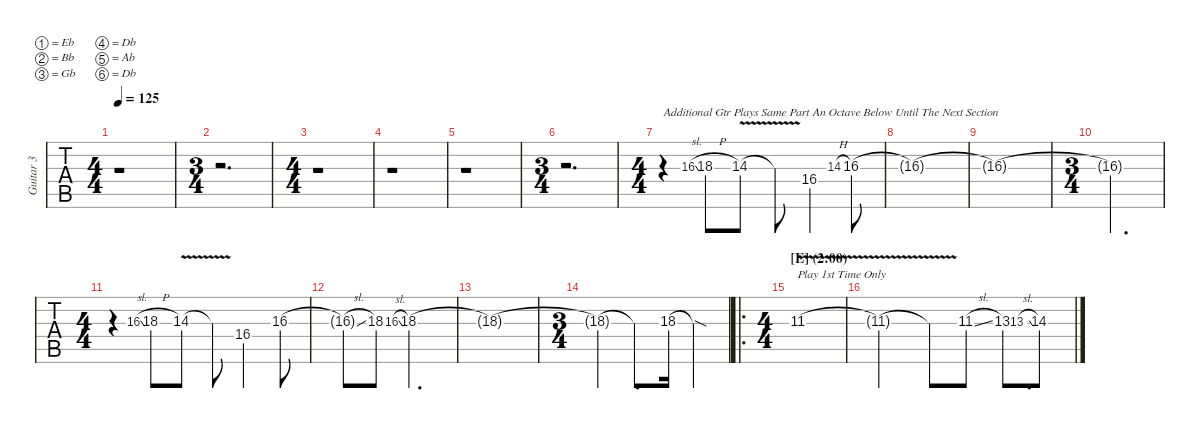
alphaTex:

\defaultSystemsLayout 4
\hideDynamics
\bracketExtendMode nobrackets
\multiTrackTrackNamePolicy allsystems
\firstSystemTrackNameMode fullname
\otherSystemsTrackNameMode fullname
\otherSystemsTrackNameOrientation horizontal
\track ("Guitar 3" "Guitar 3") {instrument overdrivenguitar}
\staff {tabs}
\tuning (Eb4 Bb3 Gb3 Db3 Ab2 Db2)
\ts (4 4)
\scale
0.998558
\tempo 125
\accidentals auto
\clef g2
\ottava regular
\simile none
\ks aminor
r.1{dy mf} |
\ts (3 4)
\beaming (8 2 2 2)
\scale
0.989799 r.2{d} |
\ts (4 4)
\beaming (8 2 2 2 2)
\scale
1.00842 r.1 |
\scale
1.00217 r.1 |
\scale
0.989409 r.1 |
\ts (3 4)
\beaming (8 2 2 2)
\scale
1.01361 r.2{d} |
\ts (4 4)
\beaming (8 2 2 2 2)
\scale
0.978748 r.4{txt "Additional Gtr Plays Same Part An Octave Below Until The Next Section"} 16.3{sl acc x}.8{gr onbeat} 18.3{h acc #}.8 14.3{v acc x}.8 14.3{v t acc x}.8 16.4{acc #}.4 14.3{h acc x}.8{gr onbeat} 16.3{acc x}.8 |
\scale
1.00765 16.3{t acc x}.1 |
\scale
1.01376 16.3{t acc x}.1 |
\ts (3 4)
\beaming (8 2 2 2)
\scale
0.992703 16.3{t acc x}.2{d} |
\ts (4 4)
\beaming (8 2 2 2 2)
\scale
0.993533 r.4 16.3{sl acc x}.8{gr onbeat} 18.3{h acc #}.8 14.3{v acc x}.8 14.3{v t acc x}.8 16.4{acc #}.4 16.3{acc x}.8 |
\scale
1.01097 16.3{sl t acc x}.8 18.3{acc #}.8 16.3{sl acc x}.8{gr onbeat} 18.3{acc #}.2{d} |
\scale
0.992848 18.3{t acc #}.1 |
\ts (3 4)
\beaming (8 2 2 2)
\scale
0.996183 18.3{t acc #}.4 18.3{t acc #}.8{d} 18.3{acc #}.16 18.3{sod t acc #}.4 |
\ro
\ts (4 4)
\beaming (8 2 2 2 2)
\section ("E" "(2:00)")
\scale
1.01285 11.3{v acc #}.1{txt "Play 1st Time Only"} |
\scale
0.996314 11.3{v t acc #}.2 11.3{v t acc #}.8 11.3{sl acc #}.8 13.3{acc #}.8 13.3{sl acc #}.8{d gr onbeat} 14.3{acc x}.8
